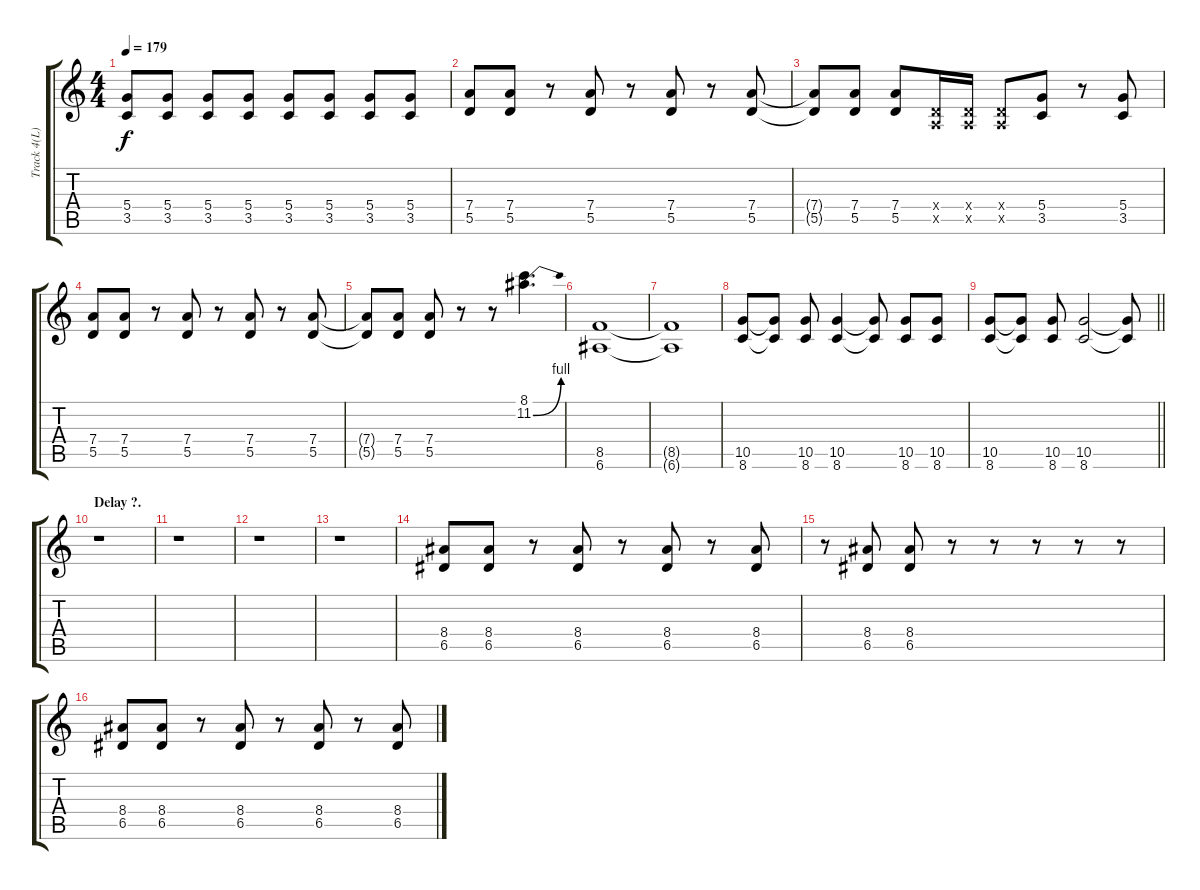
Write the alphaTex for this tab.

\track ("Track 4(L)" "Track 4(L)") {instrument overdrivenguitar}
\staff {score tabs}
\tuning (E4 B3 G3 D3 A2 E2) {hide}
\ts (4 4)
\tempo 179
\clef g2
\ks c
(5.4 3.5).8{dy f} (5.4 3.5).8 (5.4 3.5).8 (5.4 3.5).8 (5.4 3.5).8 (5.4 3.5).8 (5.4 3.5).8 (5.4 3.5).8 |
(7.4 5.5).8 (7.4 5.5).8 r.8 (7.4 5.5).8 r.8 (7.4 5.5).8 r.8 (7.4 5.5).8 |
(7.4{t} 5.5{t}).8 (7.4 5.5).8 (7.4 5.5).8 (0.4{x} 0.5{x}).16 (0.4{x} 0.5{x}).16 (0.4{x} 0.5{x}).8 (5.4 3.5).8 r.8 (5.4 3.5).8 |
(7.4 5.5).8 (7.4 5.5).8 r.8 (7.4 5.5).8 r.8 (7.4 5.5).8 r.8 (7.4 5.5).8 |
(7.4{t} 5.5{t}).8 (7.4 5.5).8 (7.4 5.5).8 r.8 r.8 (8.1 11.2{be (bend 0 0 60 4)}).4{d} |
(8.5 6.6).1 |
(8.5{t} 6.6{t}).1 |
(10.5 8.6).8 (10.5{t} 8.6{t}).8 (10.5 8.6).8 (10.5 8.6).4 (10.5{t} 8.6{t}).8 (10.5 8.6).8 (10.5 8.6).8 |
\barLineRight lightlight
(10.5 8.6).8 (10.5{t} 8.6{t}).8 (10.5 8.6).8 (10.5 8.6).2 (10.5{t} 8.6{t}).8 |
\section ("" "Delay ?.")
r.1 |
r.1 |
r.1 |
r.1 |
(8.4 6.5).8 (8.4 6.5).8 r.8 (8.4 6.5).8 r.8 (8.4 6.5).8 r.8 (8.4 6.5).8 |
r.8 (8.4 6.5).8 (8.4 6.5).8 r.8 r.8 r.8 r.8 r.8 |
(8.4 6.5).8 (8.4 6.5).8 r.8 (8.4 6.5).8 r.8 (8.4 6.5).8 r.8 (8.4 6.5).8
